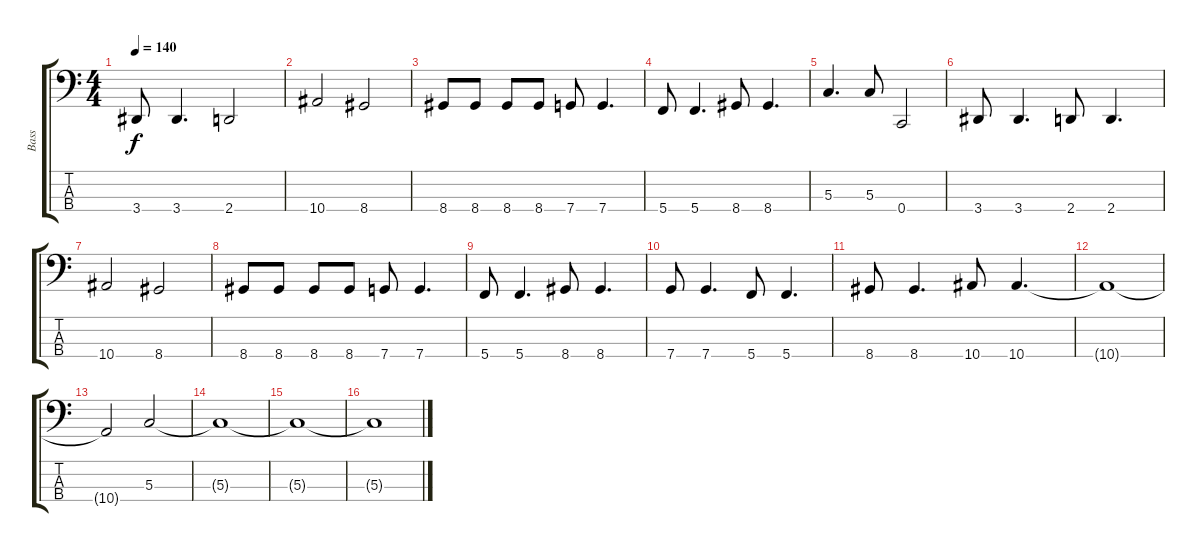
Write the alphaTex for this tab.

\track ("Bass" "Bass") {instrument electricbasspick}
\staff {score tabs}
\tuning (F2 C2 G1 C1) {hide}
\ts (4 4)
\tempo 140
\clef f4
\ks c
3.4.8{dy f} 3.4.4{d} 2.4.2 |
10.4.2 8.4.2 |
8.4.8 8.4.8 8.4.8 8.4.8 7.4.8 7.4.4{d} |
5.4.8 5.4.4{d} 8.4.8 8.4.4{d} |
5.3.4{d} 5.3.8 0.4.2 |
3.4.8 3.4.4{d} 2.4.8 2.4.4{d} |
10.4.2 8.4.2 |
8.4.8 8.4.8 8.4.8 8.4.8 7.4.8 7.4.4{d} |
5.4.8 5.4.4{d} 8.4.8 8.4.4{d} |
7.4.8 7.4.4{d} 5.4.8 5.4.4{d} |
8.4.8 8.4.4{d} 10.4.8 10.4.4{d} |
10.4{t}.1 |
10.4{t}.2 5.3.2 |
5.3{t}.1 |
5.3{t}.1 |
5.3{t}.1
